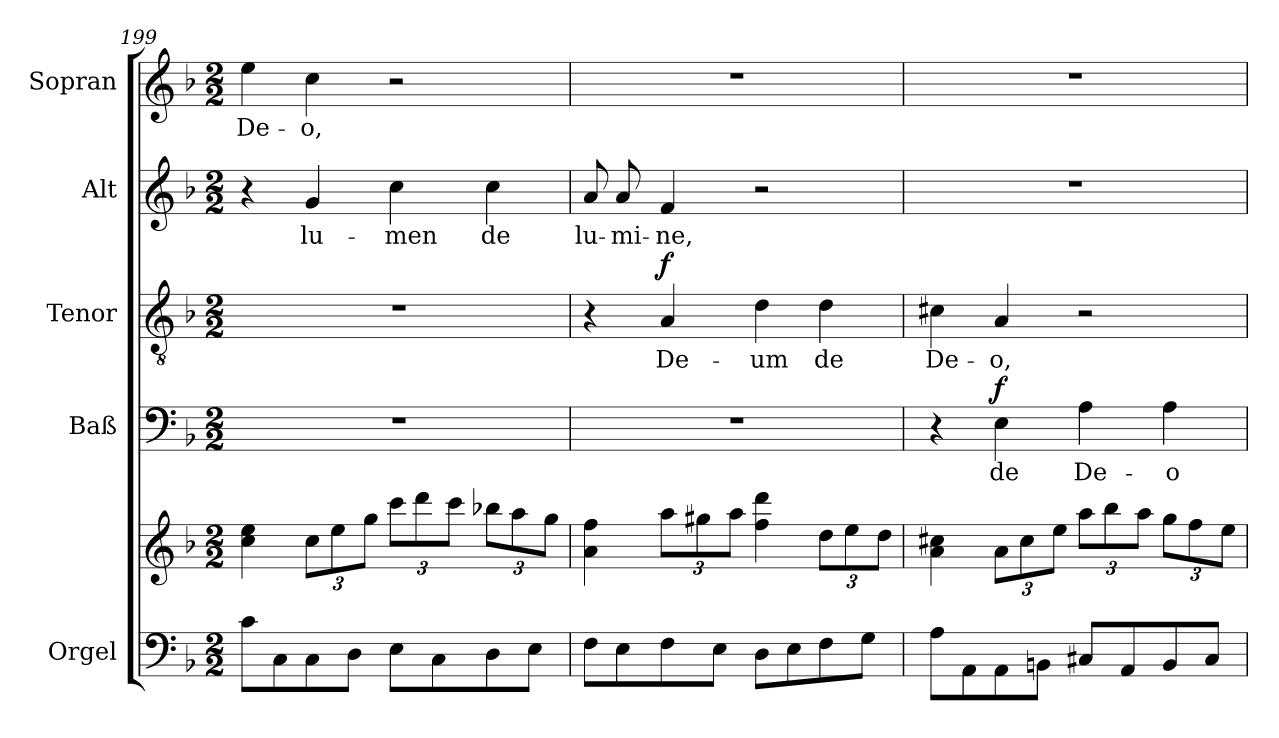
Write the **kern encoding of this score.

**kern	**kern	**kern	**text	**dynam	**kern	**text	**dynam	**kern	**text	**kern	**text
*part5	*part5	*part4	*part4	*part4	*part3	*part3	*part3	*part2	*part2	*part1	*part1
*staff6	*staff5	*staff4	*staff4	*staff4	*staff3	*staff3	*staff3	*staff2	*staff2	*staff1	*staff1
*I"Orgel	*	*I"Baß	*	*	*I"Tenor	*	*	*I"Alt	*	*I"Sopran	*
*I'Org.	*	*	*	*	*	*	*	*	*	*	*
*clefF4	*clefG2	*clefF4	*	*	*clefGv2	*	*	*clefG2	*	*clefG2	*
*k[b-]	*k[b-]	*k[b-]	*	*	*k[b-]	*	*	*k[b-]	*	*k[b-]	*
*F:	*F:	*F:	*	*	*F:	*	*	*F:	*	*F:	*
*M2/2	*M2/2	*M2/2	*	*	*M2/2	*	*	*M2/2	*	*M2/2	*
=199	=199	=199	=199	=199	=199	=199	=199	=199	=199	=199	=199
!	!	!	!	!	!	!	!	!	!	!	!LO:LY:b
8c\L	4cc\ 4ee\	1r	.	.	1r	.	.	4r	.	4ee\	De-
8C\	.	.	.	.	.	.	.	.	.	.	.
*	*Xbrackettup	*	*	*	*	*	*	*	*	*	*
!	!	!	!	!	!	!	!	!	!LO:LY:b	!	!LO:LY:b
8C\	12cc\L	.	.	.	.	.	.	4g/	lu-	4cc\	-o,
.	12ee\	.	.	.	.	.	.	.	.	.	.
8D\J	.	.	.	.	.	.	.	.	.	.	.
.	12gg\J	.	.	.	.	.	.	.	.	.	.
!	!	!	!	!	!	!	!	!	!LO:LY:b	!	!
8E\L	12ccc\L	.	.	.	.	.	.	4cc\	-men	2r	.
.	12ddd\	.	.	.	.	.	.	.	.	.	.
8C\	.	.	.	.	.	.	.	.	.	.	.
.	12ccc\J	.	.	.	.	.	.	.	.	.	.
!	!	!	!	!	!	!	!	!	!LO:LY:b	!	!
8D\	12bb-X\L	.	.	.	.	.	.	4cc\	de	.	.
.	12aa\	.	.	.	.	.	.	.	.	.	.
8E\J	.	.	.	.	.	.	.	.	.	.	.
.	12gg\J	.	.	.	.	.	.	.	.	.	.
=200	=200	=200	=200	=200	=200	=200	=200	=200	=200	=200	=200
!	!	!	!	!	!	!	!	!	!LO:LY:b	!	!
8F\L	4a\ 4ff\	1r	.	.	4r	.	.	8a/	lu-	1r	.
!	!	!	!	!	!	!	!	!	!LO:LY:b	!	!
8E\	.	.	.	.	.	.	.	8a/	-mi-	.	.
!	!	!	!	!	!	!LO:LY:b	!LO:DY:a	!	!LO:LY:b	!	!
8F\	12aa\L	.	.	.	4A/	De-	f	4f/	-ne,	.	.
.	12gg#X\	.	.	.	.	.	.	.	.	.	.
8E\J	.	.	.	.	.	.	.	.	.	.	.
.	12aa\J	.	.	.	.	.	.	.	.	.	.
!	!	!	!	!	!	!LO:LY:b	!	!	!	!	!
8D\L	4ff\ 4ddd\	.	.	.	4d\	-um	.	2r	.	.	.
8E\	.	.	.	.	.	.	.	.	.	.	.
!	!	!	!	!	!	!LO:LY:b	!	!	!	!	!
8F\	12dd\L	.	.	.	4d\	de	.	.	.	.	.
.	12ee\	.	.	.	.	.	.	.	.	.	.
8G\J	.	.	.	.	.	.	.	.	.	.	.
.	12dd\J	.	.	.	.	.	.	.	.	.	.
=201	=201	=201	=201	=201	=201	=201	=201	=201	=201	=201	=201
!	!	!	!	!	!	!LO:LY:b	!	!	!	!	!
8A\L	4a\ 4cc#X\	4r	.	.	4c#X\	De-	.	1r	.	1r	.
8AA\	.	.	.	.	.	.	.	.	.	.	.
!	!	!	!LO:LY:b	!LO:DY:a	!	!LO:LY:b	!	!	!	!	!
8AA\	12a\L	4E\	de	f	4A/	-o,	.	.	.	.	.
.	12cc#\	.	.	.	.	.	.	.	.	.	.
8BBn\J	.	.	.	.	.	.	.	.	.	.	.
.	12ee\J	.	.	.	.	.	.	.	.	.	.
!	!	!	!LO:LY:b	!	!	!	!	!	!	!	!
8C#X/L	12aa\L	4A\	De-	.	2r	.	.	.	.	.	.
.	12bb-\	.	.	.	.	.	.	.	.	.	.
8AA/	.	.	.	.	.	.	.	.	.	.	.
.	12aa\J	.	.	.	.	.	.	.	.	.	.
!	!	!	!LO:LY:b	!	!	!	!	!	!	!	!
8BB/	12gg\L	4A\	-o	.	.	.	.	.	.	.	.
.	12ff\	.	.	.	.	.	.	.	.	.	.
8C#/J	.	.	.	.	.	.	.	.	.	.	.
.	12ee\J	.	.	.	.	.	.	.	.	.	.
=	=	=	=	=	=	=	=	=	=	=	=
*-	*-	*-	*-	*-	*-	*-	*-	*-	*-	*-	*-
